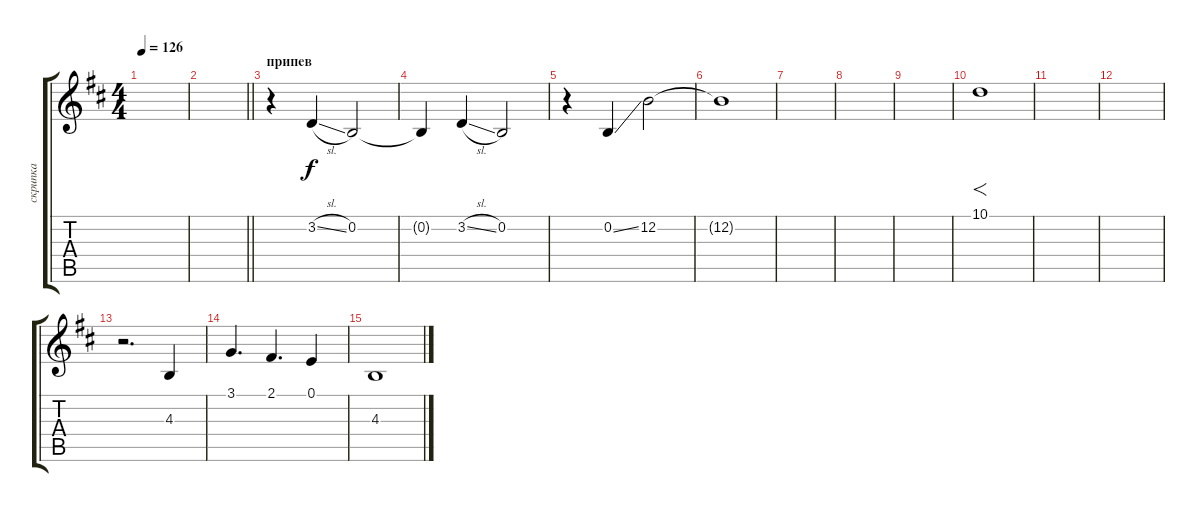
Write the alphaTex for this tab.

\track ("скрипка" "скрипка") {instrument violin}
\staff {score tabs}
\tuning (E4 B3 G3 D3 A2 E2) {hide}
\ts (4 4)
\tempo 126
\clef g2
\ks d
|
\barLineRight lightlight
|
\section ("" "припев")
r.4 3.2{sl}.4 0.2.2 |
0.2{t}.4 3.2{sl}.4 0.2.2 |
r.4 0.2{ss}.4 12.2.2 |
12.2{t}.1 |
|
|
|
10.1.1{f} |
|
|
r.2{d} 4.3.4 |
3.1.4{d} 2.1.4{d} 0.1.4 |
4.3.1
